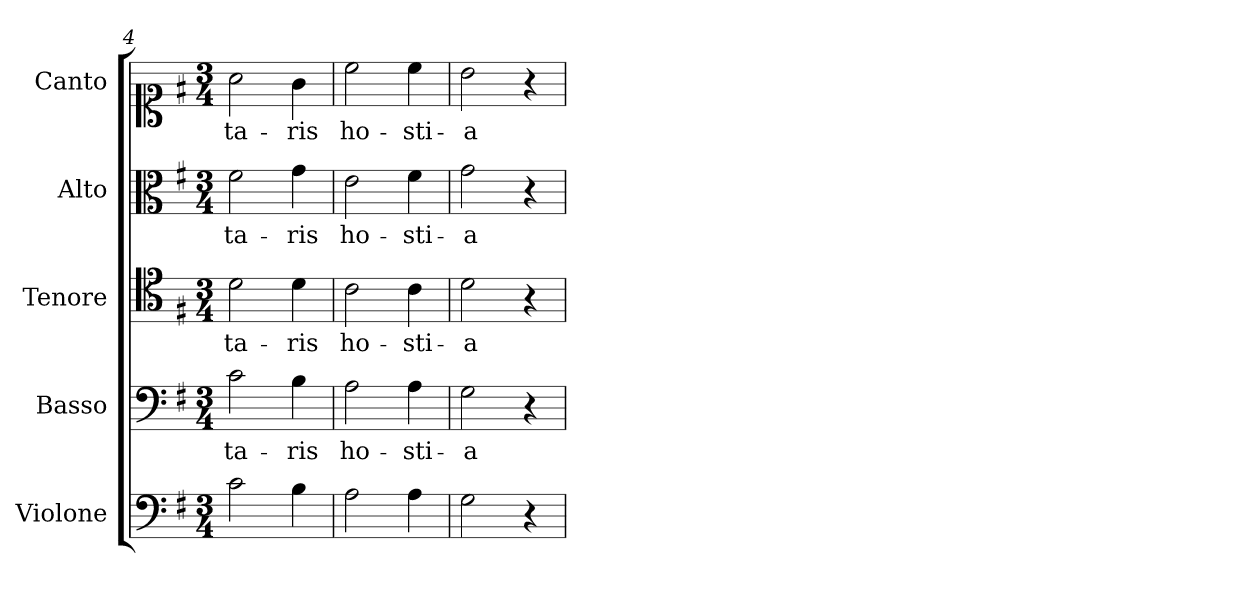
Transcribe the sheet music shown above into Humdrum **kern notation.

**kern	**kern	**text	**kern	**text	**kern	**text	**kern	**text
*part5	*part4	*part4	*part3	*part3	*part2	*part2	*part1	*part1
*staff5	*staff4	*staff4	*staff3	*staff3	*staff2	*staff2	*staff1	*staff1
*I"Violone	*I"Basso	*	*I"Tenore	*	*I"Alto	*	*I"Canto	*
*I'Vlne	*I'B	*	*I'T	*	*I'A	*	*I'C	*
*clefF4	*clefF4	*	*clefC4	*	*clefC3	*	*clefC1	*
*k[f#]	*k[f#]	*	*k[f#]	*	*k[f#]	*	*k[f#]	*
*G:	*G:	*	*G:	*	*G:	*	*G:	*
*M3/4	*M3/4	*	*M3/4	*	*M3/4	*	*M3/4	*
=4	=4	=4	=4	=4	=4	=4	=4	=4
2c\	2c\	-ta-	2d\	-ta-	2f#\	-ta-	2a\	-ta-
4B\	4B\	-ris	4d\	-ris	4g\	-ris	4g\	-ris
=5	=5	=5	=5	=5	=5	=5	=5	=5
2A\	2A\	ho-	2c\	ho-	2e\	ho-	2cc\	ho-
4A\	4A\	-sti-	4c\	-sti-	4f#\	-sti-	4cc\	-sti-
=6	=6	=6	=6	=6	=6	=6	=6	=6
2G\	2G\	-a	2d\	-a	2g\	-a	2b\	-a
4r	4r	.	4r	.	4r	.	4r	.
=	=	=	=	=	=	=	=	=
*-	*-	*-	*-	*-	*-	*-	*-	*-
